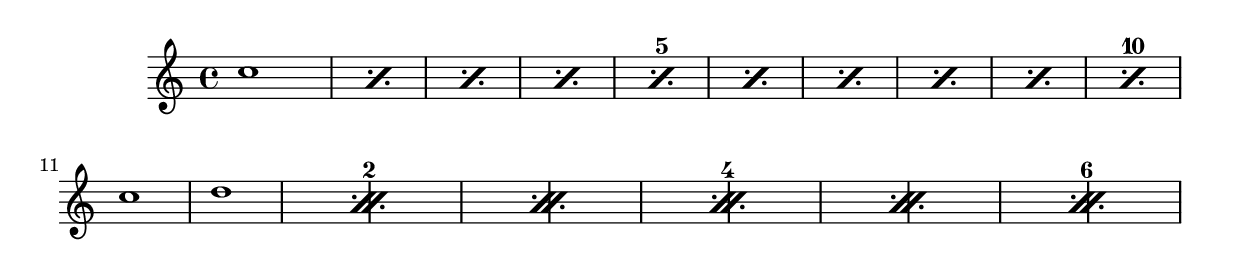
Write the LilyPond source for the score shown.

%% DO NOT EDIT this file manually; it is automatically
%% generated from LSR http://lsr.dsi.unimi.it
%% Make any changes in LSR itself, or in Documentation/snippets/new/ ,
%% and then run scripts/auxiliar/makelsr.py
%%
%% This file is in the public domain.
\version "2.14.0"

\header {
  lsrtags = "repeats, tweaks-and-overrides"

%% Translation of GIT committish: 2d548a99cb9dba80f2ff035582009477cd37eceb
  texidoces = "
Se pueden mostrar los contadores de las repeticiones del tipo
porcentaje a intervalos regulares mediante el establecimiento de
la propiedad de contexto @code{repeatCountVisibility}.

"
  doctitlees = "Visibilidad del contador de repeticiones de tipo porcentaje"


%% Translation of GIT committish: 0a868be38a775ecb1ef935b079000cebbc64de40
  texidocde = "
Prozentwiederholungszähler können in regelmäßigen Intervallen angezeigt
werden, indem man die Eigenschaft @code{repeatCountVisibility} beeinflusst.
"
  doctitlede = "Sichtbarkeit von Prozent-Wiederholungen"

%% Translation of GIT committish: a5bde6d51a5c88e952d95ae36c61a5efc22ba441
  texidocfr = "
Le numéro de mesure répétée sera imprimé à intervalle régulier si vous
déterminez la propriété de contexte @code{repeatCountVisibility}.

"
  doctitlefr = "Affichage du numéro de répétition en pourcent"


  texidoc = "
Percent repeat counters can be shown at regular intervals by setting
the context property @code{repeatCountVisibility}.

"
  doctitle = "Percent repeat count visibility"
} % begin verbatim

\relative c'' {
  \set countPercentRepeats = ##t
  \set repeatCountVisibility = #(every-nth-repeat-count-visible 5)
  \repeat percent 10 { c1 } \break
  \set repeatCountVisibility = #(every-nth-repeat-count-visible 2)
  \repeat percent 6 { c1 d1 }
}
